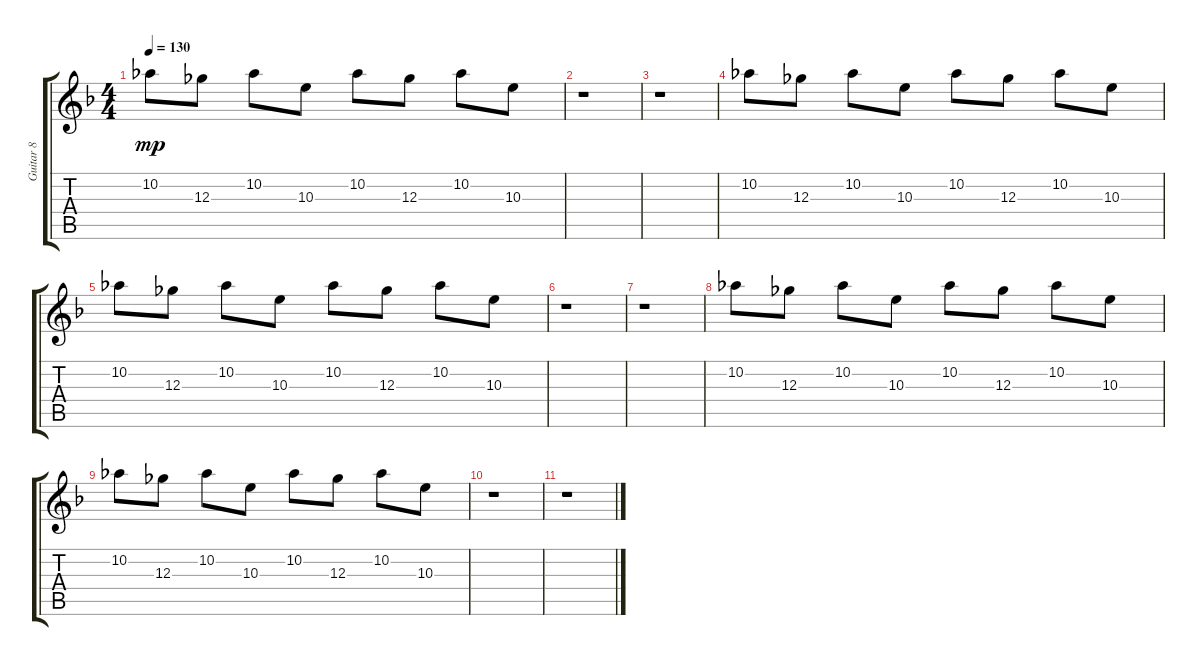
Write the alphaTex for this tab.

\track ("Guitar 8" "Guitar 8") {instrument electricguitarclean}
\staff {score tabs}
\tuning (Eb4 Bb3 Gb3 Db3 Ab2 Db2) {hide}
\ts (4 4)
\tempo 130
\clef g2
\ks f
10.2.8{dy mp} 12.3.8 10.2.8 10.3.8 10.2.8 12.3.8 10.2.8 10.3.8 |
r.1{volume 16} |
r.1 |
10.2.8{volume 0} 12.3.8 10.2.8 10.3.8 10.2.8 12.3.8 10.2.8 10.3.8 |
10.2.8 12.3.8 10.2.8 10.3.8 10.2.8 12.3.8 10.2.8 10.3.8 |
r.1{volume 16} |
r.1 |
10.2.8{volume 0} 12.3.8 10.2.8 10.3.8 10.2.8 12.3.8 10.2.8 10.3.8 |
10.2.8 12.3.8 10.2.8 10.3.8 10.2.8 12.3.8 10.2.8 10.3.8 |
r.1{volume 16} |
r.1
